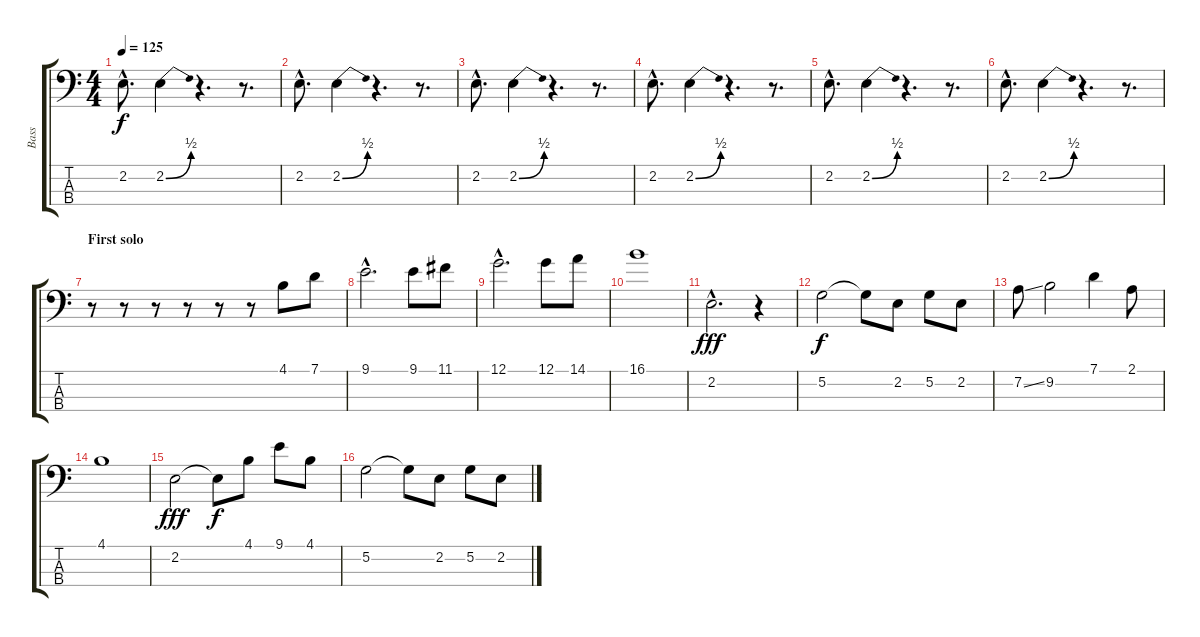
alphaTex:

\track ("Bass" "Bass") {instrument electricbassfinger}
\staff {score tabs}
\tuning (G2 D2 A1 E1) {hide}
\ts (4 4)
\tempo 125
\clef f4
\ks c
2.2{hac}.8{d dy f volume 7} 2.2{be (bend 0 0 60 2)}.4 r.4{d} r.8{d} |
2.2{hac}.8{d volume 7} 2.2{be (bend 0 0 60 2)}.4 r.4{d} r.8{d} |
2.2{hac}.8{d volume 7} 2.2{be (bend 0 0 60 2)}.4 r.4{d} r.8{d} |
2.2{hac}.8{d volume 7} 2.2{be (bend 0 0 60 2)}.4 r.4{d} r.8{d} |
2.2{hac}.8{d volume 7} 2.2{be (bend 0 0 60 2)}.4 r.4{d} r.8{d} |
2.2{hac}.8{d volume 7} 2.2{be (bend 0 0 60 2)}.4 r.4{d} r.8{d} |
\section ("" "First solo")
r.8{volume 16} r.8 r.8 r.8 r.8 r.8 4.1.8 7.1.8 |
9.1{hac}.2{d} 9.1.8 11.1.8 |
12.1{hac}.2{d} 12.1.8 14.1.8 |
16.1.1 |
2.2{hac}.2{d dy fff} r.4 |
5.2.2{dy f} 5.2{t}.8 2.2.8 5.2.8 2.2.8 |
7.2{ss}.8 9.2.2 7.1.4 2.1.8 |
4.1.1 |
2.2.2{dy fff} 2.2{t}.8{dy f} 4.1.8 9.1.8 4.1.8 |
5.2.2 5.2{t}.8 2.2.8 5.2.8 2.2.8
